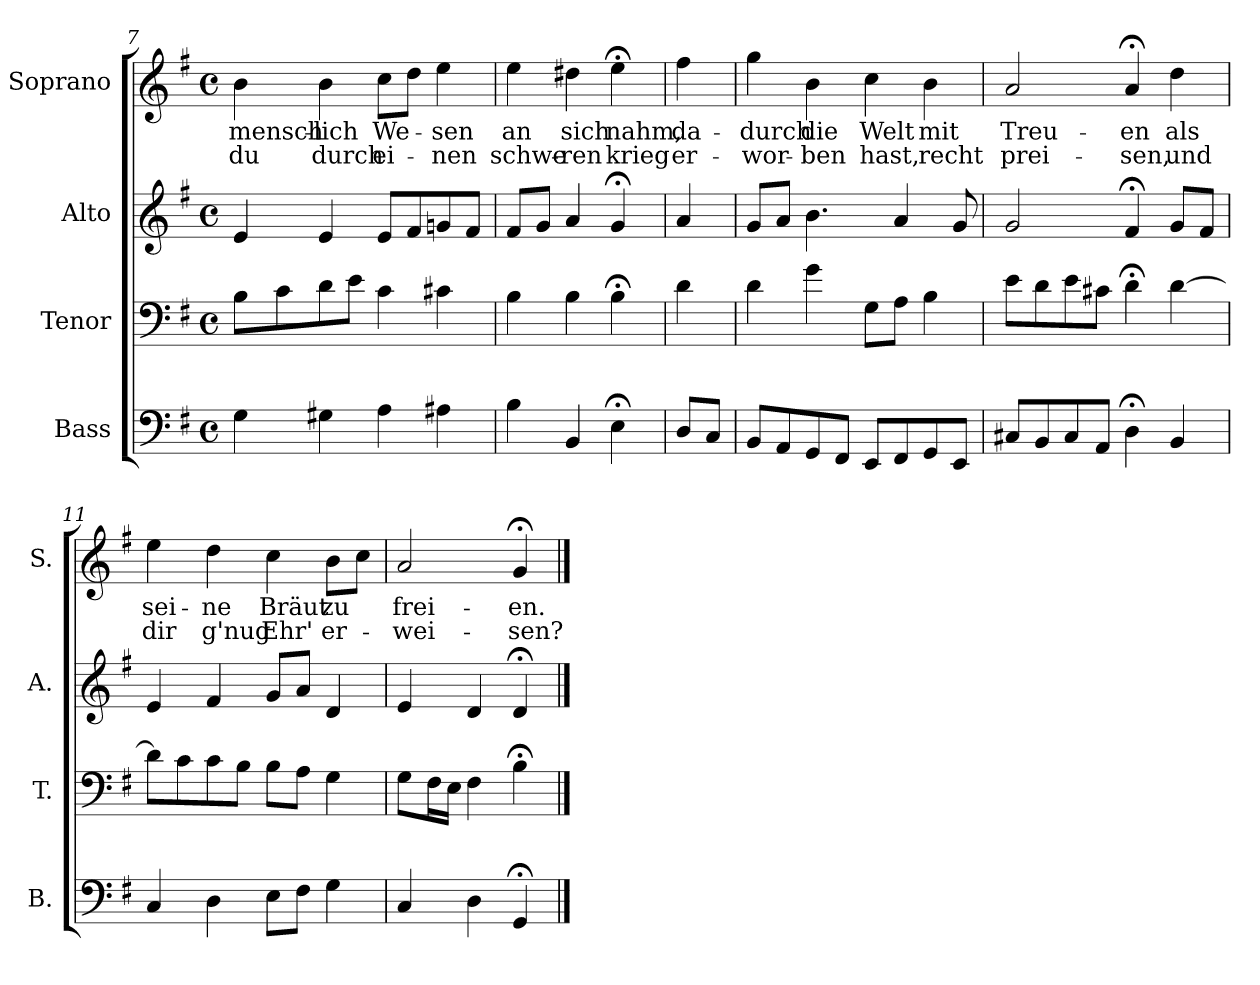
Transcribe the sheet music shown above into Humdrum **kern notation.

**kern	**kern	**kern	**kern	**text	**text
*part4	*part3	*part2	*part1	*part1	*part1
*staff4	*staff3	*staff2	*staff1	*staff1	*staff1
*I"Bass	*I"Tenor	*I"Alto	*I"Soprano	*	*
*I'B.	*I'T.	*I'A.	*I'S.	*	*
*clefF4	*clefF4	*clefG2	*clefG2	*	*
*k[f#]	*k[f#]	*k[f#]	*k[f#]	*	*
*G:	*G:	*G:	*G:	*	*
*M4/4	*M4/4	*M4/4	*M4/4	*	*
*met(c)	*met(c)	*met(c)	*met(c)	*	*
=7	=7	=7	=7	=7	=7
4G\	8B\L	4e/	4b\	mensch-	du
.	8c\	.	.	.	.
4G#X\	8d\	4e/	4b\	-lich	durch
.	8e\J	.	.	.	.
4A\	4c\	8e/L	8cc\L	We-	ei-
.	.	8f#/	8dd\J	.	.
4A#X\	4c#X\	8gn/	4ee\	-sen	nen
.	.	8f#/J	.	.	.
=8	=8	=8	=8	=8	=8
4B\	4B\	8f#/L	4ee\	an	schwe-
.	.	8g/J	.	.	.
4BB/	4B\	4a/	4dd#X\	sich	-ren
4E;<\	4B;<\	4g;</	4ee;<\	nahm,	krieg
!!LO:PB:g=z
=8a	=8a	=8a	=8a	=8a	=8a
8D/L	4d\	4a/	4ff#\	da-	er-
8C/J	.	.	.	.	.
=9	=9	=9	=9	=9	=9
8BB/L	4d\	8g/L	4gg\	-durch	-wor-
8AA/	.	8a/J	.	.	.
8GG/	4g\	4.b\	4b\	die	-ben
8FF#/J	.	.	.	.	.
8EE/L	8G\L	.	4cc\	Welt	hast,
8FF#/	8A\J	4a/	.	.	.
8GG/	4B\	.	4b\	mit	recht
8EE/J	.	8g/	.	.	.
=10	=10	=10	=10	=10	=10
8C#X/L	8e\L	2g/	2a/	Treu-	prei-
8BB/	8d\	.	.	.	.
8C#/	8e\	.	.	.	.
8AA/J	8c#X\J	.	.	.	.
4D;<\	4d;<\	4f#;</	4a;</	-en	-sen,
4BB/	[4d\	8g/L	4dd\	als	und
.	.	8f#/J	.	.	.
=11	=11	=11	=11	=11	=11
4C/	8d\L]	4e/	4ee\	sei-	dir
.	8c\	.	.	.	.
4D\	8c\	4f#/	4dd\	-ne	g'nug
.	8B\J	.	.	.	.
8E\L	8B\L	8g/L	4cc\	Bräut	Ehr'
8F#\J	8A\J	8a/J	.	.	.
4G\	4G\	4d/	8b\L	zu	er-
.	.	.	8cc\J	.	.
=12	=12	=12	=12	=12	=12
4C/	8G\L	4e/	2a/	frei-	-wei-
.	16F#\L	.	.	.	.
.	16E\JJ	.	.	.	.
4D\	4F#\	4d/	.	.	.
4GG;</	4B;<\	4d;</	4g;</	-en.	-sen?
==	==	==	==	==	==
*-	*-	*-	*-	*-	*-
